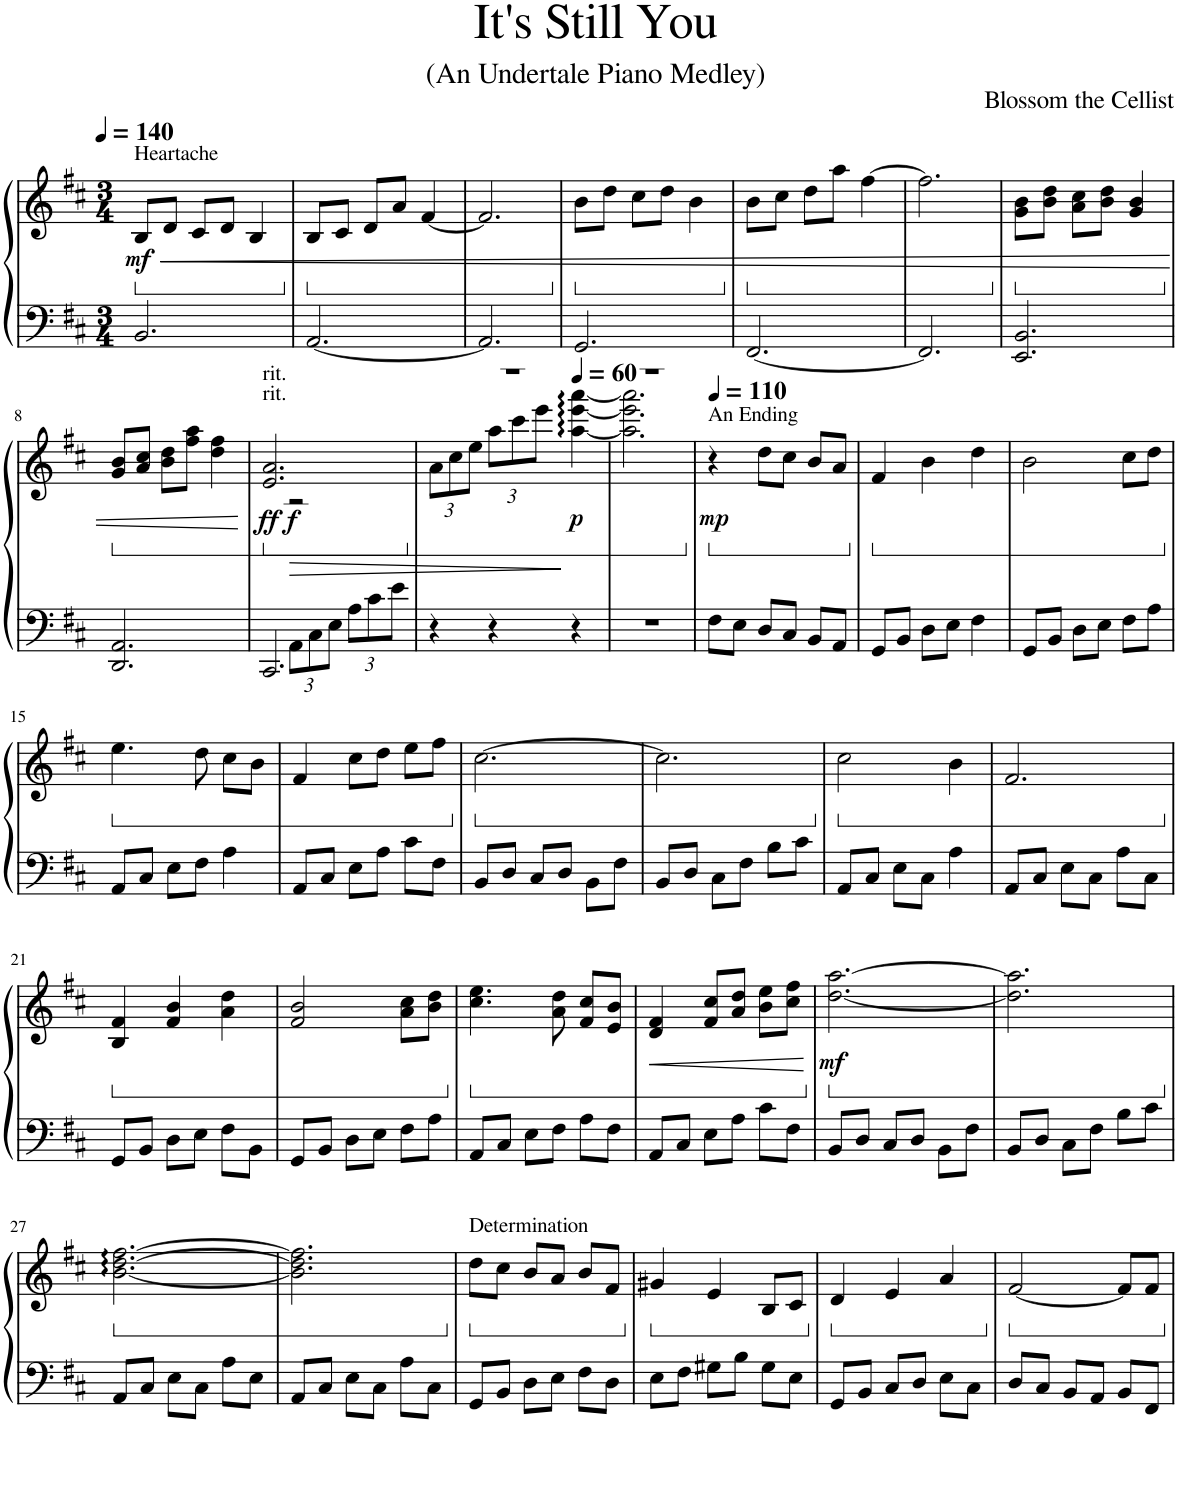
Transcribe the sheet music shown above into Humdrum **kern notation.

**kern	**kern	**dynam
*part1	*part1	*part1
*staff2	*staff1	*staff1/2
*I"Piano	*	*
*I'Pno.	*	*
*clefF4	*clefG2	*
*k[f#c#]	*k[f#c#]	*
*M3/4	*M3/4	*
*MM140	*MM140	*
*	*ped	*
=1	=1	=1
!	!LO:TX:a:t=Heartache	!
!	!	!LO:DY:b
2.BB/	8B/L	mf
!	!	!LO:HP:b
.	8d/J	<
.	8c#/L	.
.	8d/J	.
.	4B/	.
=2	=2	=2
*	*Xped	*
*	*ped	*
[2.AA/	8B/L	.
.	8c#/J	.
.	8d/L	.
.	8a/J	.
.	[4f#/	.
=3	=3	=3
2.AA/]	2.f#/]	.
=4	=4	=4
*	*Xped	*
*	*ped	*
2.GG/	8b\L	.
.	8dd\J	.
.	8cc#\L	.
.	8dd\J	.
.	4b\	.
=5	=5	=5
*	*Xped	*
*	*ped	*
[2.FF#/	8b\L	.
.	8cc#\J	.
.	8dd\L	.
.	8aa\J	.
.	[4ff#\	.
=6	=6	=6
2.FF#/]	2.ff#\]	.
=7	=7	=7
*	*Xped	*
*	*ped	*
2.EE/ 2.BB/	8g\ 8b\L	.
.	8b\ 8dd\J	.
.	8a\ 8cc#\L	.
.	8b\ 8dd\J	.
.	4g/ 4b/	.
!!LO:LB:g=z
=8	=8	=8
*	*Xped	*
*	*ped	*
2.DD/ 2.AA/	8g/ 8b/L	.
.	8a/ 8cc#/J	.
.	8b\ 8dd\L	.
.	8ff#\ 8aa\J	.
.	4dd\ 4ff#\	.
.	.	[
=9	=9	=9
*^	*	*
*	*	*ped	*
*	*	*^	*
!	!	!LO:TX:a:t=rit.	!	!
!	!	!LO:TX:a:t=rit.	!	!
!	!	!	!	!LO:DY:b
2.CC#/	4ryy	2.e/ 2.a/	4ryy	ff
*	*Xbrackettup	*	*	*
!	!	!	!	!LO:DY:b
.	12AA\L	.	2r	f
.	12C#\	.	.	.
.	12E\J	.	.	.
.	12A\L	.	.	.
.	12c#\	.	.	.
.	12e\J	.	.	.
*v	*v	*	*	*
=10	=10	=10	=10
*	*Xped	*	*
*	*	*Xbrackettup	*
4r	2.r	12a\L	.
.	.	12cc#\	.
.	.	12ee\J	.
4r	.	12aa\L	.
.	.	12ccc#\	.
.	.	12eee\J	.
*	*MM60	*	*
!	!	!	!LO:DY:b
4r	.	[4aa\:: [4eee\:: [4aaa\::	p
=11	=11	=11	=11
2.r	2.r	2.aa\] 2.eee\] 2.aaa\]	.
*	*v	*v	*
=12	=12	=12
*	*Xped	*
*	*ped	*
*	*MM110	*
*	*^	*
!	!LO:TX:a:t=An Ending	!	!
!	!	!	!LO:DY:b
*	*v	*v	*
8F#\L	4r	mp
8E\J	.	.
8D/L	8dd\L	.
8C#/J	8cc#\J	.
8BB/L	8b/L	.
8AA/J	8a/J	.
=13	=13	=13
*	*Xped	*
*	*ped	*
8GG/L	4f#/	.
8BB/J	.	.
8D\L	4b\	.
8E\J	.	.
4F#\	4dd\	.
=14	=14	=14
8GG/L	2b\	.
8BB/J	.	.
8D\L	.	.
8E\J	.	.
8F#\L	8cc#\L	.
8A\J	8dd\J	.
!!LO:LB:g=z
=15	=15	=15
*	*Xped	*
*	*ped	*
8AA/L	4.ee\	.
8C#/J	.	.
8E\L	.	.
8F#\J	8dd\	.
4A\	8cc#\L	.
.	8b\J	.
=16	=16	=16
8AA/L	4f#/	.
8C#/J	.	.
8E\L	8cc#\L	.
8A\J	8dd\J	.
8c#\L	8ee\L	.
8F#\J	8ff#\J	.
=17	=17	=17
*	*Xped	*
*	*ped	*
8BB/L	[2.cc#\	.
8D/J	.	.
8C#/L	.	.
8D/J	.	.
8BB\L	.	.
8F#\J	.	.
=18	=18	=18
8BB/L	2.cc#\]	.
8D/J	.	.
8C#\L	.	.
8F#\J	.	.
8B\L	.	.
8c#\J	.	.
=19	=19	=19
*	*Xped	*
*	*ped	*
8AA/L	2cc#\	.
8C#/J	.	.
8E\L	.	.
8C#\J	.	.
4A\	4b\	.
=20	=20	=20
8AA/L	2.f#/	.
8C#/J	.	.
8E\L	.	.
8C#\J	.	.
8A\L	.	.
8C#\J	.	.
!!LO:LB:g=z
=21	=21	=21
*	*Xped	*
*	*ped	*
8GG/L	4B/ 4f#/	.
8BB/J	.	.
8D\L	4f#/ 4b/	.
8E\J	.	.
8F#\L	4a\ 4dd\	.
8BB\J	.	.
=22	=22	=22
8GG/L	2f#/ 2b/	.
8BB/J	.	.
8D\L	.	.
8E\J	.	.
8F#\L	8a\ 8cc#\L	.
8A\J	8b\ 8dd\J	.
=23	=23	=23
*	*Xped	*
*	*ped	*
8AA/L	4.cc#\ 4.ee\	.
8C#/J	.	.
8E\L	.	.
8F#\J	8a\ 8dd\	.
8A\L	8f#/ 8cc#/L	.
8F#\J	8e/ 8b/J	.
=24	=24	=24
!	!	!LO:HP:b
8AA/L	4d/ 4f#/	<
8C#/J	.	.
8E\L	8f#/ 8cc#/L	.
8A\J	8a/ 8dd/J	.
8c#\L	8b\ 8ee\L	.
8F#\J	8cc#\ 8ff#\J	.
.	.	[
=25	=25	=25
*	*Xped	*
*	*ped	*
!	!	!LO:DY:b
8BB/L	[2.dd\ [2.aa\	mf
8D/J	.	.
8C#/L	.	.
8D/J	.	.
8BB\L	.	.
8F#\J	.	.
=26	=26	=26
8BB/L	2.dd\] 2.aa\]	.
8D/J	.	.
8C#\L	.	.
8F#\J	.	.
8B\L	.	.
8c#\J	.	.
!!LO:LB:g=z
=27	=27	=27
*	*Xped	*
*	*ped	*
8AA/L	[2.b\:: [2.dd\:: [2.ff#\::	.
8C#/J	.	.
8E\L	.	.
8C#\J	.	.
8A\L	.	.
8E\J	.	.
=28	=28	=28
8AA/L	2.b\] 2.dd\] 2.ff#\]	.
8C#/J	.	.
8E\L	.	.
8C#\J	.	.
8A\L	.	.
8C#\J	.	.
=29	=29	=29
*	*Xped	*
*	*ped	*
!	!LO:TX:a:t=Determination	!
8GG/L	8dd\L	.
8BB/J	8cc#\J	.
8D\L	8b/L	.
8E\J	8a/J	.
8F#\L	8b/L	.
8D\J	8f#/J	.
=30	=30	=30
*	*Xped	*
*	*ped	*
8E\L	4g#X/	.
8F#\J	.	.
8G#X\L	4e/	.
8B\J	.	.
8G#\L	8B/L	.
8E\J	8c#/J	.
=31	=31	=31
*	*Xped	*
*	*ped	*
8GG/L	4d/	.
8BB/J	.	.
8C#/L	4e/	.
8D/J	.	.
8E\L	4a/	.
8C#\J	.	.
=32	=32	=32
*	*Xped	*
*	*ped	*
8D/L	[2f#/	.
8C#/J	.	.
8BB/L	.	.
8AA/J	.	.
8BB/L	8f#/L]	.
8FF#/J	8f#/J	.
*	*Xped	*
=	=	=
*-	*-	*-
